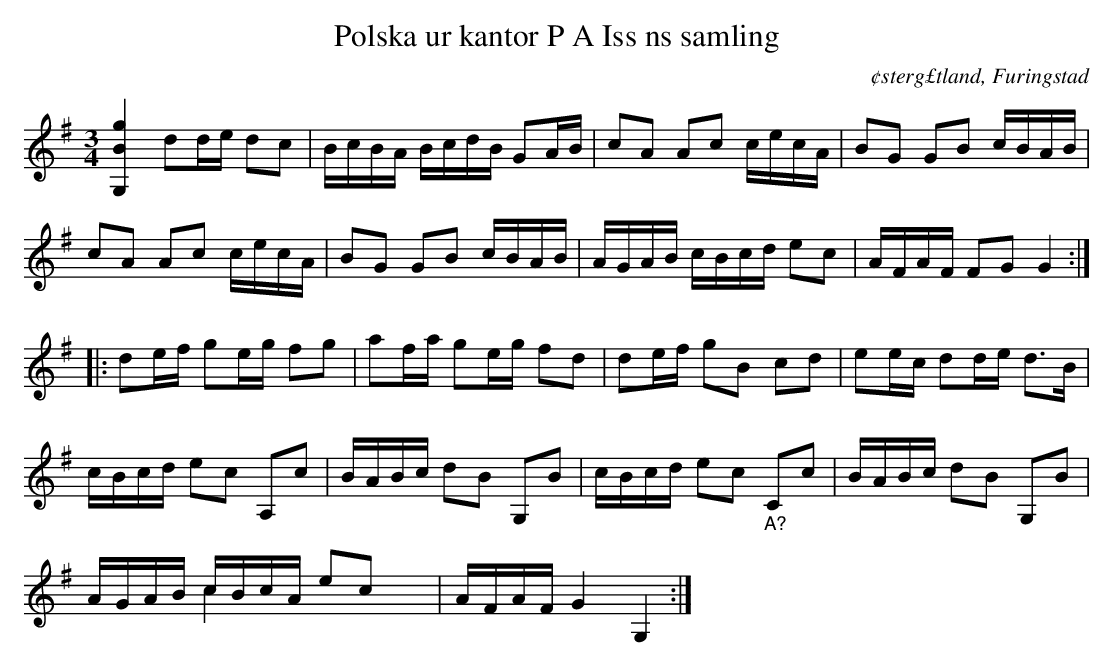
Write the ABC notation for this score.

X:1
T:Polska ur kantor P A Iss ns samling
O:¢sterg£tland, Furingstad
M:3/4
L:1/16
K:G
[G,Bg]4 d2de d2c2 | BcBA BcdB G2AB | c2A2 A2c2 cecA | B2G2 G2B2 cBAB |
c2A2 A2c2 cecA | B2G2 G2B2 cBAB | AGAB cBcd e2c2 | AFAF F2G2 G4 ::
d2ef g2eg f2g2 | a2fa g2eg f2d2 | d2ef g2B2 c2d2 | e2ec d2de d2>B2 |
cBcd e2c2 A,2c2 | BABc d2B2 G,2B2 | cBcd e2c2 "_A?"C2c2 | BABc d2B2 G,2B2 |
AGAB cBcA e2c2 & x4c4x3 x4 | AFAF G4 G,4 :|
